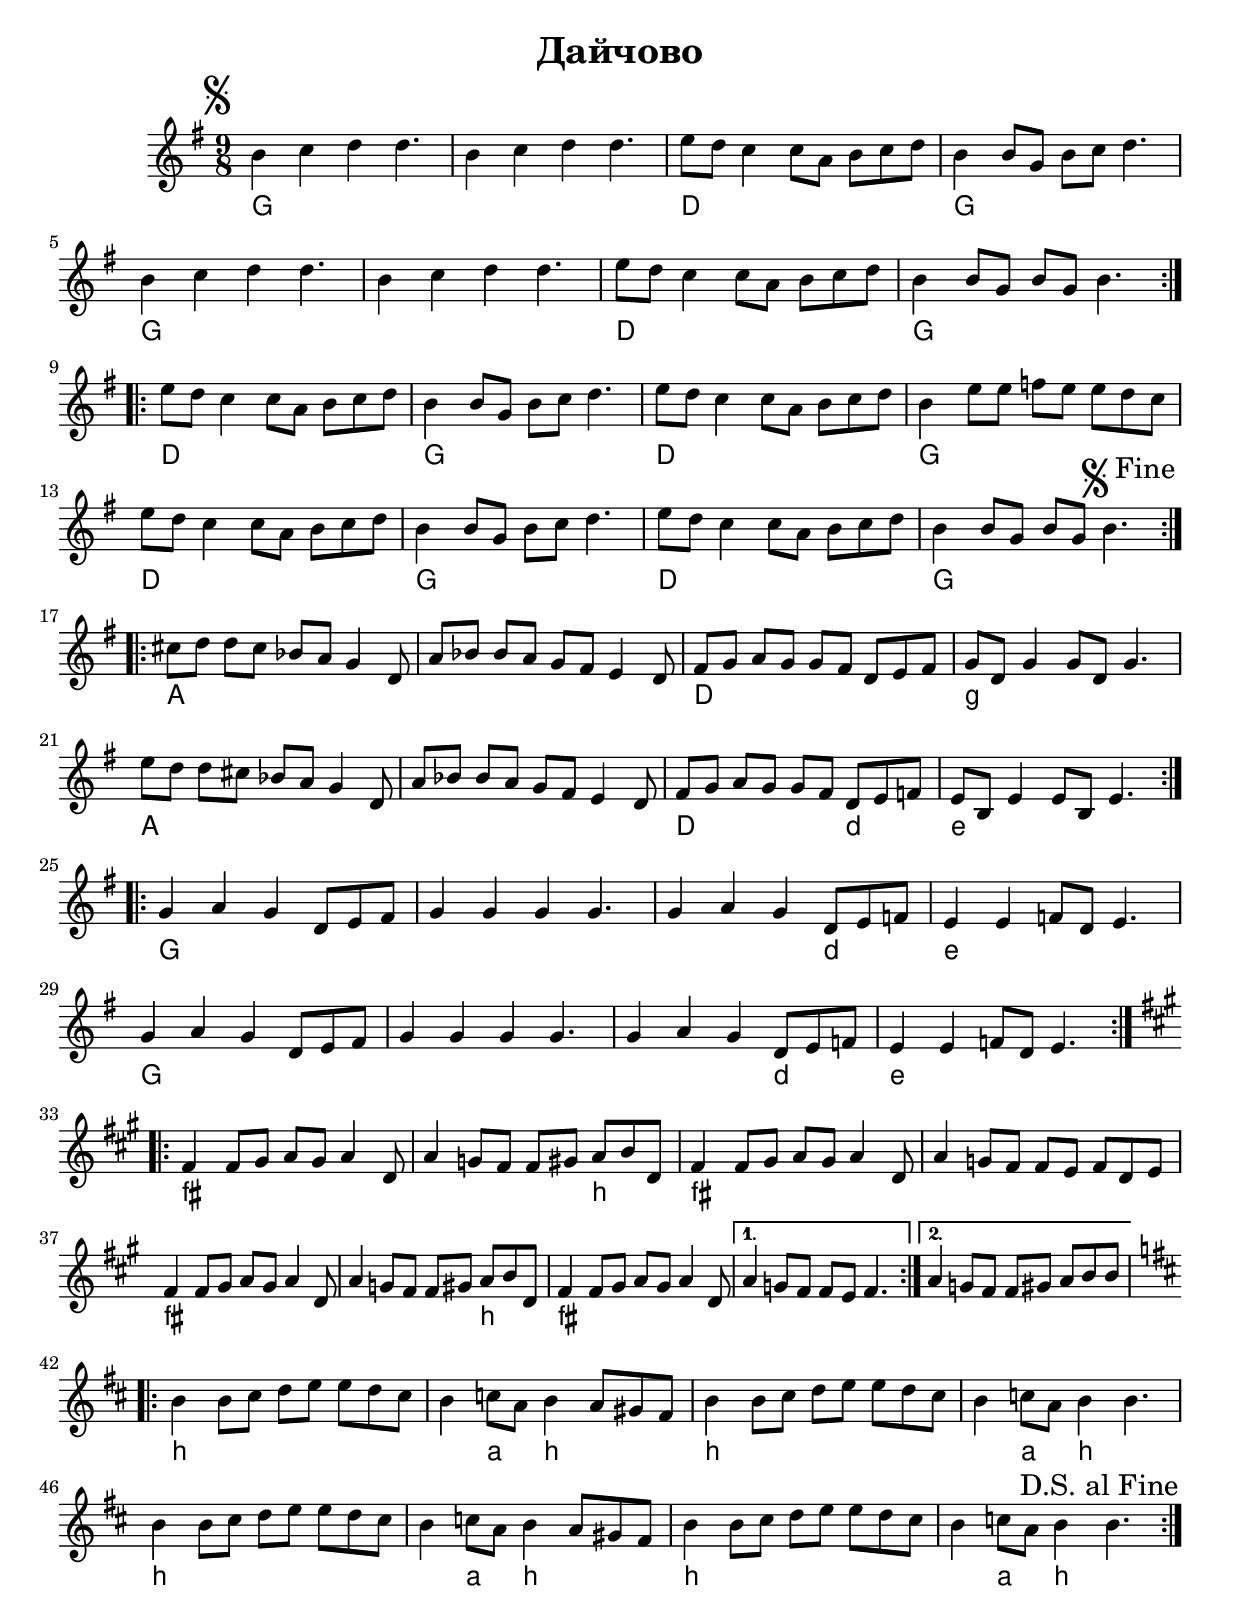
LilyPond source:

\version "2.16.2"
\include "deutsch.ly"

melody_i = \relative c'' {
  \repeat volta 2 {
    \mark \markup { \musicglyph #"scripts.segno" }
    cis4 d4 e4 e4. |
    cis4 d4 e4 e4. |
    fis8 e d4 d8 h cis d e |
    cis4 cis8 a cis d e4. |

    cis4 d4 e4 e4. |
    cis4 d4 e4 e4. |
    fis8 e d4 d8 h cis d e |
    cis4 cis8 a cis a cis4. | \break
  }
}

harmonies_i = \chordmode {
  a2. s4. | s2. s4. |
  e2. s4. | a2. s4. |

  a2. s4. | s2. s4. |
  e2. s4. | a2. s4. |
}

melody_ii = \relative c'' {
  \repeat volta 2 {
    fis8 e d4 d8 h cis d e |
    cis4 cis8 a cis d e4. |
    fis8 e d4 d8 h cis d e |
    cis4 fis8 fis g fis fis e d |

    fis8 e d4 d8 h cis d e |
    cis4 cis8 a cis d e4. |
    fis8 e d4 d8 h cis d e |
    cis4 cis8 a cis a cis4. | \break
    \once \override Score.RehearsalMark #'break-visibility = #begin-of-line-invisible
    \once \override Score.RehearsalMark #'self-alignment-X = #right
    \mark \markup { \musicglyph #"scripts.segno" "Fine" }
  }
}

harmonies_ii = \chordmode {
  e2. s4. | a2. s4. |
  e2. s4. | a2. s4. |
  e2. s4. | a2. s4. |
  e2. s4. | a2. s4. |
}

melody_iii = \relative c'' {
  \repeat volta 2 {
    dis8 e   e dis   c h   a4 e8 |
    h'8 c   c h   a gis   fis4 e8 |
    gis8 a   h a   a gis   e fis gis |
    a8 e   a4  a8 e  a4. |

    fis'8 e   e dis   c h   a4 e8 |
    h'8 c   c h   a gis   fis4 e8 |
    gis8 a   h a   a gis   e fis g |
    fis8 cis  fis4  fis8 cis  fis4. | \break
  }
}

harmonies_iii = \chordmode {
  h2. s4. |
  s2. s4. |
  e2. s4. |
  a2.:m s4. |

  h2. s4. |
  s2. s4. |
  e2. e4.:m |
  fis2.:m s4. |
}

melody_iv = \relative c'' {
  \repeat volta 2 {
    a4 h a  e8 fis gis |
    a4 a a a4. |
    a4 h a  e8 fis g |
    fis4 fis  g8 e  fis4. |

    a4 h a  e8 fis gis |
    a4 a a a4. |
    a4 h a  e8 fis g |
    fis4 fis  g8 e  fis4. | \break
  }
}
harmonies_iv = \chordmode {
  a2. s4. |
  s2. s4. |
  s2. e4.:m |
  fis2.:m s4. |

  a2. s4. |
  s2. s4. |
  s2. e4.:m |
  fis2.:m s4. |
}

melody_v = \relative c'' {
  \repeat volta 2 {
    gis4   gis8 ais  h ais  h4 e,8 |
    h'4  a8 gis  gis ais  h cis e, |
    gis4   gis8 ais  h ais  h4 e,8 |
    h'4  a8 gis  gis fis  gis e fis |

    gis4   gis8 ais  h ais  h4 e,8 |
    h'4  a8 gis  gis ais  h cis e, |
    gis4   gis8 ais  h ais  h4 e,8 |
  }
  \alternative { {
    h'4  a8 gis  gis fis  gis4. |
  } {
    h4  a8 gis  gis ais  h cis cis | \break
  } }
}

harmonies_v = \chordmode {
  gis2.:m s4. |
  s2. cis4.:m |
  gis2.:m s4. |
  s2. s4. |

  gis2.:m s4. |
  s2. cis4.:m |
  gis2.:m s4. |

  s2. s4. |
  s2. s4. |
}

melody_vi = \relative c'' {
  \repeat volta 2 {
    cis4  cis8 dis  e fis  fis e dis |
    cis4  d8 h  cis4  h8 ais gis |
    cis4  cis8 dis  e fis  fis e dis |
    cis4  d8 h  cis4  cis4. |

    cis4  cis8 dis  e fis  fis e dis |
    cis4  d8 h  cis4  h8 ais gis |
    cis4  cis8 dis  e fis  fis e dis |
    cis4  d8 h  cis4
    \mark \markup { "D.S. al Fine" }
    cis4. | \break
  }
}
harmonies_vi = \chordmode {
  cis2.:m s4. |
  s4 h4:m cis4:m s4. |
  cis2.:m s4. |
  s4 h4:m cis4:m s4. |

  cis2.:m s4. |
  s4 h4:m cis4:m s4. |
  cis2.:m s4. |
  s4 h4:m cis4:m s4. |
}

\header { title = "Дайчово" }
\score{
  <<
    \new Staff \transpose a g {
      \clef treble
      \key a \major
      \time 9/8
      \set Timing.beatStructure = #'(2 2 2 3)

      \melody_i
      \melody_ii
      \melody_iii
      \melody_iv
      \key gis \minor
      \melody_v
      \key cis \minor
      \melody_vi
    }

    \new ChordNames \transpose a g {
      \germanChords
      \set chordNameLowercaseMinor = ##t

      \harmonies_i
      \harmonies_ii
      \harmonies_iii
      \harmonies_iv
      \harmonies_v
      \harmonies_vi
    }
  >>
}

